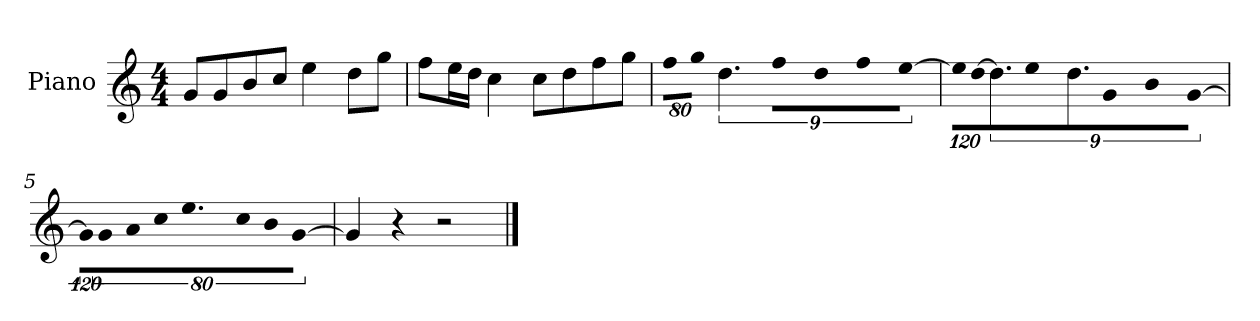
**kern
*part1
*staff1
*I"Piano
*I'P-no
*clefG2
*k[]
*M4/4
*MM90
=1
8g/L
8g/
8b/
8cc/J
4ee\
8dd\L
8gg\J
=2
8ff\L
16ee\L
16dd\JJ
4cc\
8cc\L
8dd\
8ff\
8gg\J
=3
!LO:N:vis=8
640%71ff\L
!LO:N:vis=8
640%71gg\J
9%2.dd\
!LO:N:vis=8
640%71ff\L
!LO:N:vis=8
640%71dd\
!LO:N:vis=8
640%71ff\
!LO:N:vis=8
[640%71ee\J
=4
!LO:N:vis=16
1920%107ee\LL]
!LO:N:vis=16
[1920%107dd\J
9.dd\]
!LO:N:vis=8
640%71ee\
9.dd\
!LO:N:vis=8
640%71g\
!LO:N:vis=8
640%71b\J
!LO:N:vis=4
[1920%427g/
=5
!LO:N:vis=16
1920%107g\KL]
!LO:N:vis=8
640%71g\
!LO:N:vis=8
640%71a\
!LO:N:vis=8
640%71cc\
9.ee\
!LO:N:vis=8
640%71cc\
!LO:N:vis=8
640%71b\J
!LO:N:vis=4
[1920%427g/
!!LO:LB:g=z
=6
4g/]
4r
2r
==
*-
